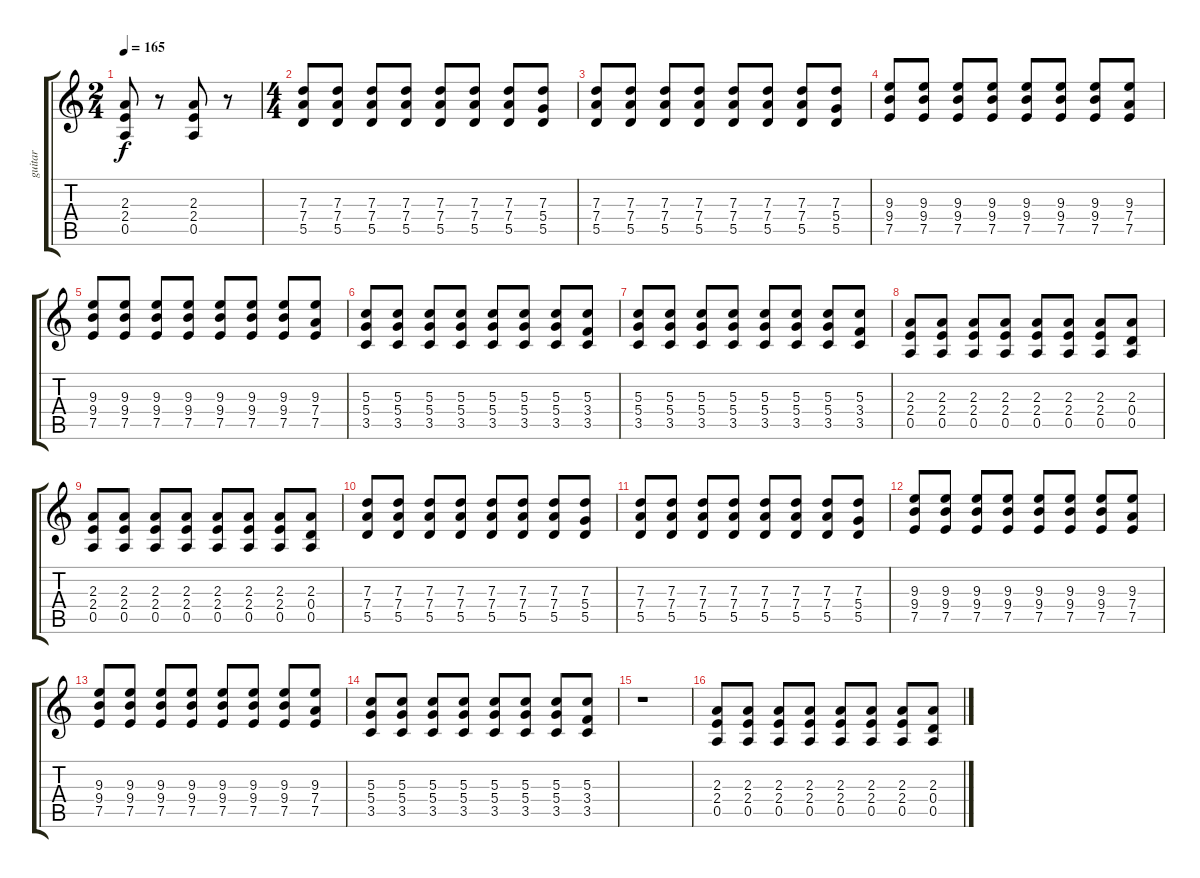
\track ("guitar" "guitar") {instrument overdrivenguitar}
\staff {score tabs}
\tuning (E4 B3 G3 D3 A2 E2) {hide}
\ts (2 4)
\tempo 165
\clef g2
\ks c
(2.3 2.4 0.5).8{dy f} r.8 (2.3 2.4 0.5).8 r.8 |
\ts (4 4)
(7.3 7.4 5.5).8 (7.3 7.4 5.5).8 (7.3 7.4 5.5).8 (7.3 7.4 5.5).8 (7.3 7.4 5.5).8 (7.3 7.4 5.5).8 (7.3 7.4 5.5).8 (7.3 5.4 5.5).8 |
(7.3 7.4 5.5).8 (7.3 7.4 5.5).8 (7.3 7.4 5.5).8 (7.3 7.4 5.5).8 (7.3 7.4 5.5).8 (7.3 7.4 5.5).8 (7.3 7.4 5.5).8 (7.3 5.4 5.5).8 |
(9.3 9.4 7.5).8 (9.3 9.4 7.5).8 (9.3 9.4 7.5).8 (9.3 9.4 7.5).8 (9.3 9.4 7.5).8 (9.3 9.4 7.5).8 (9.3 9.4 7.5).8 (9.3 7.4 7.5).8 |
(9.3 9.4 7.5).8 (9.3 9.4 7.5).8 (9.3 9.4 7.5).8 (9.3 9.4 7.5).8 (9.3 9.4 7.5).8 (9.3 9.4 7.5).8 (9.3 9.4 7.5).8 (9.3 7.4 7.5).8 |
(5.3 5.4 3.5).8 (5.3 5.4 3.5).8 (5.3 5.4 3.5).8 (5.3 5.4 3.5).8 (5.3 5.4 3.5).8 (5.3 5.4 3.5).8 (5.3 5.4 3.5).8 (5.3 3.4 3.5).8 |
(5.3 5.4 3.5).8 (5.3 5.4 3.5).8 (5.3 5.4 3.5).8 (5.3 5.4 3.5).8 (5.3 5.4 3.5).8 (5.3 5.4 3.5).8 (5.3 5.4 3.5).8 (5.3 3.4 3.5).8 |
(2.3 2.4 0.5).8 (2.3 2.4 0.5).8 (2.3 2.4 0.5).8 (2.3 2.4 0.5).8 (2.3 2.4 0.5).8 (2.3 2.4 0.5).8 (2.3 2.4 0.5).8 (2.3 0.4 0.5).8 |
(2.3 2.4 0.5).8 (2.3 2.4 0.5).8 (2.3 2.4 0.5).8 (2.3 2.4 0.5).8 (2.3 2.4 0.5).8 (2.3 2.4 0.5).8 (2.3 2.4 0.5).8 (2.3 0.4 0.5).8 |
(7.3 7.4 5.5).8 (7.3 7.4 5.5).8 (7.3 7.4 5.5).8 (7.3 7.4 5.5).8 (7.3 7.4 5.5).8 (7.3 7.4 5.5).8 (7.3 7.4 5.5).8 (7.3 5.4 5.5).8 |
(7.3 7.4 5.5).8 (7.3 7.4 5.5).8 (7.3 7.4 5.5).8 (7.3 7.4 5.5).8 (7.3 7.4 5.5).8 (7.3 7.4 5.5).8 (7.3 7.4 5.5).8 (7.3 5.4 5.5).8 |
(9.3 9.4 7.5).8 (9.3 9.4 7.5).8 (9.3 9.4 7.5).8 (9.3 9.4 7.5).8 (9.3 9.4 7.5).8 (9.3 9.4 7.5).8 (9.3 9.4 7.5).8 (9.3 7.4 7.5).8 |
(9.3 9.4 7.5).8 (9.3 9.4 7.5).8 (9.3 9.4 7.5).8 (9.3 9.4 7.5).8 (9.3 9.4 7.5).8 (9.3 9.4 7.5).8 (9.3 9.4 7.5).8 (9.3 7.4 7.5).8 |
(5.3 5.4 3.5).8 (5.3 5.4 3.5).8 (5.3 5.4 3.5).8 (5.3 5.4 3.5).8 (5.3 5.4 3.5).8 (5.3 5.4 3.5).8 (5.3 5.4 3.5).8 (5.3 3.4 3.5).8 |
r.1 |
(2.3 2.4 0.5).8 (2.3 2.4 0.5).8 (2.3 2.4 0.5).8 (2.3 2.4 0.5).8 (2.3 2.4 0.5).8 (2.3 2.4 0.5).8 (2.3 2.4 0.5).8 (2.3 0.4 0.5).8
